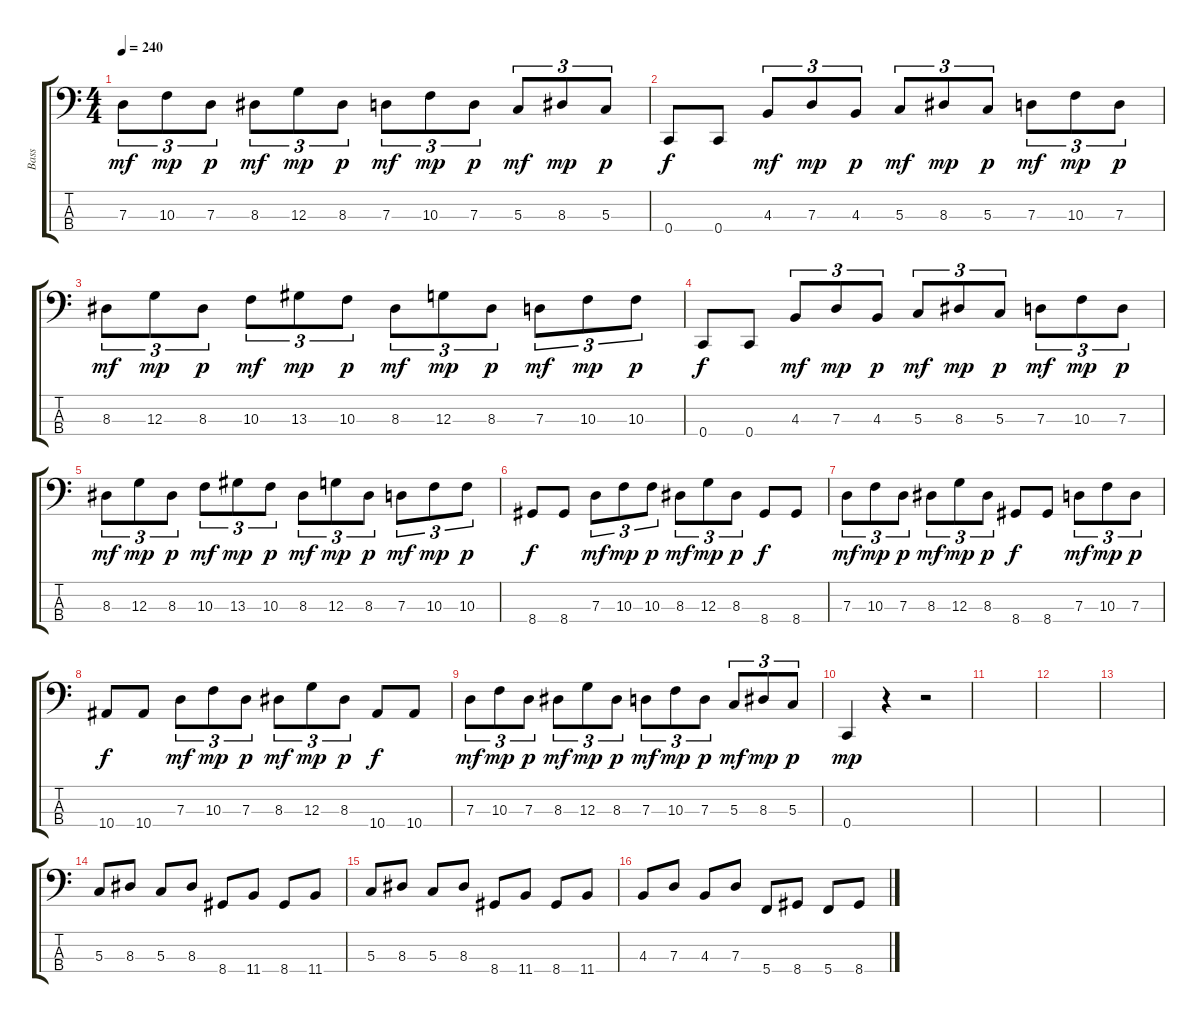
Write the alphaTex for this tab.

\track ("Bass" "Bass") {instrument electricbassfinger}
\staff {score tabs}
\tuning (F2 C2 G1 C1) {hide}
\ts (4 4)
\tempo 240
\clef f4
\ks c
7.3.8{tu (3 2) dy mf} 10.3.8{tu (3 2) dy mp} 7.3.8{tu (3 2) dy p} 8.3.8{tu (3 2) dy mf} 12.3.8{tu (3 2) dy mp} 8.3.8{tu (3 2) dy p} 7.3.8{tu (3 2) dy mf} 10.3.8{tu (3 2) dy mp} 7.3.8{tu (3 2) dy p} 5.3.8{tu (3 2) dy mf} 8.3.8{tu (3 2) dy mp} 5.3.8{tu (3 2) dy p} |
0.4.8{dy f} 0.4.8 4.3.8{tu (3 2) dy mf} 7.3.8{tu (3 2) dy mp} 4.3.8{tu (3 2) dy p} 5.3.8{tu (3 2) dy mf} 8.3.8{tu (3 2) dy mp} 5.3.8{tu (3 2) dy p} 7.3.8{tu (3 2) dy mf} 10.3.8{tu (3 2) dy mp} 7.3.8{tu (3 2) dy p} |
8.3.8{tu (3 2) dy mf} 12.3.8{tu (3 2) dy mp} 8.3.8{tu (3 2) dy p} 10.3.8{tu (3 2) dy mf} 13.3.8{tu (3 2) dy mp} 10.3.8{tu (3 2) dy p} 8.3.8{tu (3 2) dy mf} 12.3.8{tu (3 2) dy mp} 8.3.8{tu (3 2) dy p} 7.3.8{tu (3 2) dy mf} 10.3.8{tu (3 2) dy mp} 10.3.8{tu (3 2) dy p} |
0.4.8{dy f} 0.4.8 4.3.8{tu (3 2) dy mf} 7.3.8{tu (3 2) dy mp} 4.3.8{tu (3 2) dy p} 5.3.8{tu (3 2) dy mf} 8.3.8{tu (3 2) dy mp} 5.3.8{tu (3 2) dy p} 7.3.8{tu (3 2) dy mf} 10.3.8{tu (3 2) dy mp} 7.3.8{tu (3 2) dy p} |
8.3.8{tu (3 2) dy mf} 12.3.8{tu (3 2) dy mp} 8.3.8{tu (3 2) dy p} 10.3.8{tu (3 2) dy mf} 13.3.8{tu (3 2) dy mp} 10.3.8{tu (3 2) dy p} 8.3.8{tu (3 2) dy mf} 12.3.8{tu (3 2) dy mp} 8.3.8{tu (3 2) dy p} 7.3.8{tu (3 2) dy mf} 10.3.8{tu (3 2) dy mp} 10.3.8{tu (3 2) dy p} |
8.4.8{dy f} 8.4.8 7.3.8{tu (3 2) dy mf} 10.3.8{tu (3 2) dy mp} 10.3.8{tu (3 2) dy p} 8.3.8{tu (3 2) dy mf} 12.3.8{tu (3 2) dy mp} 8.3.8{tu (3 2) dy p} 8.4.8{dy f} 8.4.8 |
7.3.8{tu (3 2) dy mf} 10.3.8{tu (3 2) dy mp} 7.3.8{tu (3 2) dy p} 8.3.8{tu (3 2) dy mf} 12.3.8{tu (3 2) dy mp} 8.3.8{tu (3 2) dy p} 8.4.8{dy f} 8.4.8 7.3.8{tu (3 2) dy mf} 10.3.8{tu (3 2) dy mp} 7.3.8{tu (3 2) dy p} |
10.4.8{dy f} 10.4.8 7.3.8{tu (3 2) dy mf} 10.3.8{tu (3 2) dy mp} 7.3.8{tu (3 2) dy p} 8.3.8{tu (3 2) dy mf} 12.3.8{tu (3 2) dy mp} 8.3.8{tu (3 2) dy p} 10.4.8{dy f} 10.4.8 |
7.3.8{tu (3 2) dy mf} 10.3.8{tu (3 2) dy mp} 7.3.8{tu (3 2) dy p} 8.3.8{tu (3 2) dy mf} 12.3.8{tu (3 2) dy mp} 8.3.8{tu (3 2) dy p} 7.3.8{tu (3 2) dy mf} 10.3.8{tu (3 2) dy mp} 7.3.8{tu (3 2) dy p} 5.3.8{tu (3 2) dy mf} 8.3.8{tu (3 2) dy mp} 5.3.8{tu (3 2) dy p} |
0.4.4{dy mp} r.4 r.2 |
|
|
|
5.3.8 8.3.8 5.3.8 8.3.8 8.4.8 11.4.8 8.4.8 11.4.8 |
5.3.8 8.3.8 5.3.8 8.3.8 8.4.8 11.4.8 8.4.8 11.4.8 |
4.3.8 7.3.8 4.3.8 7.3.8 5.4.8 8.4.8 5.4.8 8.4.8
